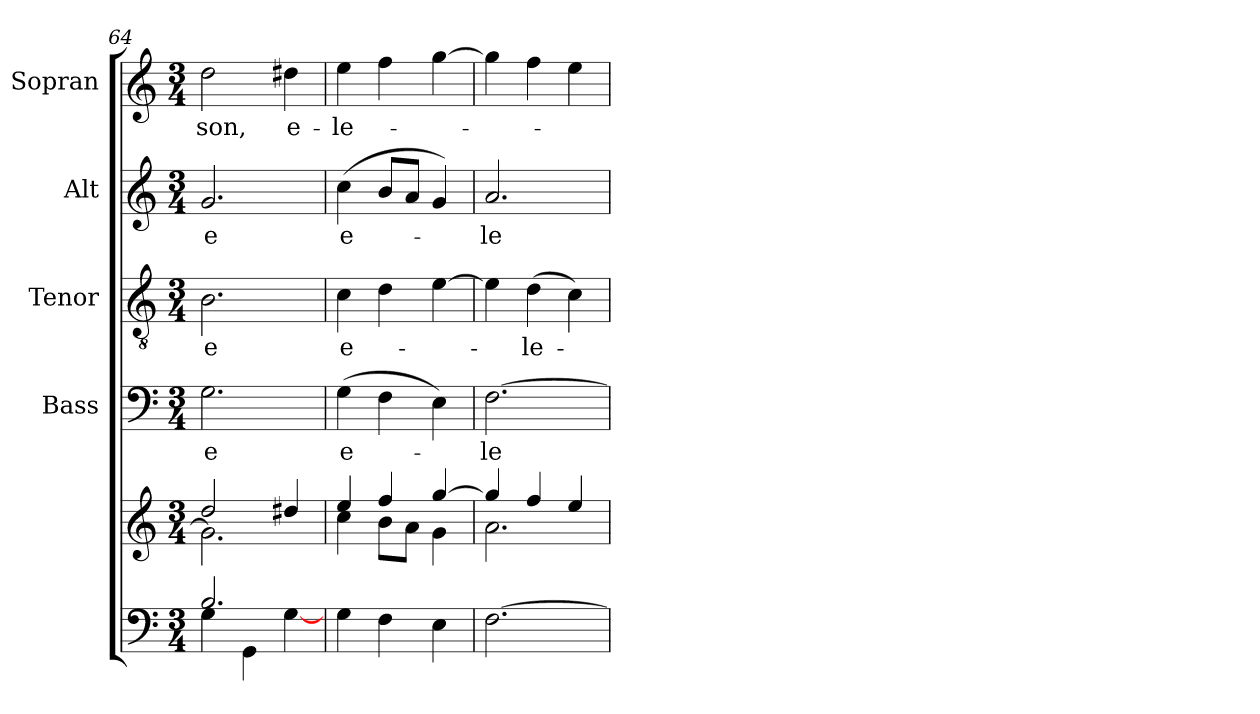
**kern	**kern	**kern	**text	**kern	**text	**kern	**text	**kern	**text
*part5	*part5	*part4	*part4	*part3	*part3	*part2	*part2	*part1	*part1
*staff6	*staff5	*staff4	*staff4	*staff3	*staff3	*staff2	*staff2	*staff1	*staff1
*	*	*I"Bass	*	*I"Tenor	*	*I"Alt	*	*I"Sopran	*
*	*	*I'B.	*	*I'T.	*	*I'A.	*	*I'S.	*
*clefF4	*clefG2	*clefF4	*	*clefGv2	*	*clefG2	*	*clefG2	*
*k[]	*k[]	*k[]	*	*k[]	*	*k[]	*	*k[]	*
*C:	*C:	*C:	*	*C:	*	*C:	*	*C:	*
*M3/4	*M3/4	*M3/4	*	*M3/4	*	*M3/4	*	*M3/4	*
=64	=64	=64	=64	=64	=64	=64	=64	=64	=64
*^	*^	*	*	*	*	*	*	*	*
!	!	!	!	!	!LO:LY:b	!	!LO:LY:b	!	!LO:LY:b	!	!LO:LY:b
2.B/	4G\	2dd/	2.g\]	2.G\	-e	2.B\	-e	2.g/	-e	2dd\	-son,
.	4GG\	.	.	.	.	.	.	.	.	.	.
!	!	!	!	!	!	!	!	!	!	!	!LO:LY:b
.	[>4G\	4dd#X/	.	.	.	.	.	.	.	4dd#X\	e-
=65	=65	=65	=65	=65	=65	=65	=65	=65	=65	=65	=65
!	!	!	!	!	!LO:LY:b	!	!LO:LY:b	!	!LO:LY:b	!	!LO:LY:b
*v	*v	*	*	*	*	*	*	*	*	*	*
4G\	4ee/	4cc\	(>4G\	e-	4c\	e-	(>4cc\	e-	4ee\	-le-
4F\	4ff/	8b\L	4F\	.	4d\	.	8b/L	.	4ff\	.
.	.	8a\J	.	.	.	.	8a/J	.	.	.
4E\	[>4gg/	4g\	4E\)	.	[4e\	.	4g/)	.	[4gg\	.
=66	=66	=66	=66	=66	=66	=66	=66	=66	=66	=66
!	!	!	!	!LO:LY:b	!	!	!	!LO:LY:b	!	!
[2.F\	4gg/]	2.a\	[2.F\	-le-	4e\]	.	2.a/	-le-	4gg\]	.
!	!	!	!	!	!	!LO:LY:b	!	!	!	!
.	4ff/	.	.	.	(>4d\	-le-	.	.	4ff\	.
.	4ee/	.	.	.	4c\)	.	.	.	4ee\	.
*	*v	*v	*	*	*	*	*	*	*	*
=	=	=	=	=	=	=	=	=	=
*-	*-	*-	*-	*-	*-	*-	*-	*-	*-
